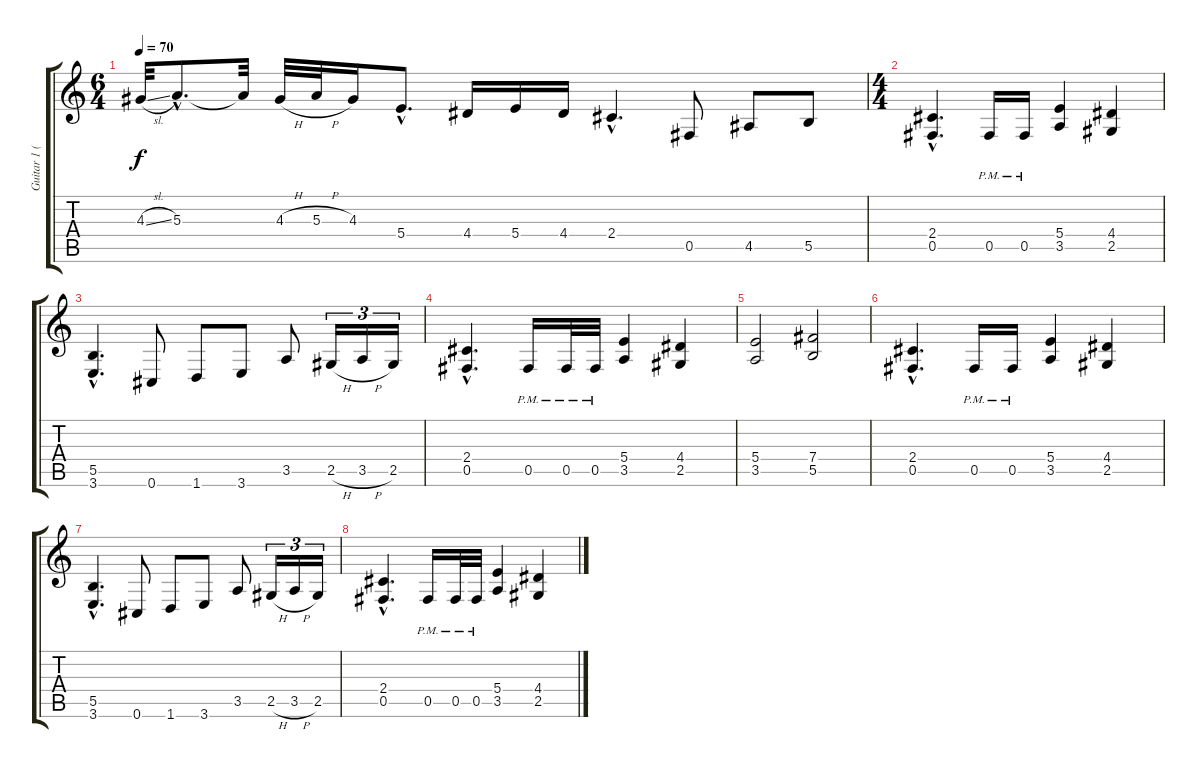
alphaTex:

\track ("Guitar 1 (Distortion)" "Guitar 1 (") {instrument distortionguitar}
\staff {score tabs}
\tuning (Db4 Ab3 E3 B2 Gb2 Db2) {hide}
\ts (6 4)
\tempo 70
\clef g2
\ks c
4.3{sl}.32{dy f} 5.3{hac}.8{d} 5.3{t}.32 4.3{h}.32 5.3{h}.32 4.3.16 5.4{hac}.8{d} 4.4.16 5.4.16 4.4.16 2.4{hac}.4{d} 0.5.8 4.5.8 5.5.8 |
\ts (4 4)
(2.4{hac} 0.5{hac}).4{d} 0.5{pm}.16 0.5{pm}.16 (5.4 3.5).4 (4.4 2.5).4 |
(5.5{hac} 3.6{hac}).4{d} 0.6.8 1.6.8 3.6.8 3.5.8 2.5{h}.16{tu (3 2)} 3.5{h}.16{tu (3 2)} 2.5.16{tu (3 2)} |
(2.4{hac} 0.5{hac}).4{d} 0.5{pm}.16 0.5{pm}.32 0.5{pm}.32 (5.4 3.5).4 (4.4 2.5).4 |
(5.4 3.5).2 (7.4 5.5).2 |
(2.4{hac} 0.5{hac}).4{d} 0.5{pm}.16 0.5{pm}.16 (5.4 3.5).4 (4.4 2.5).4 |
(5.5{hac} 3.6{hac}).4{d} 0.6.8 1.6.8 3.6.8 3.5.8 2.5{h}.16{tu (3 2)} 3.5{h}.16{tu (3 2)} 2.5.16{tu (3 2)} |
(2.4{hac} 0.5{hac}).4{d} 0.5{pm}.16 0.5{pm}.32 0.5{pm}.32 (5.4 3.5).4 (4.4 2.5).4
